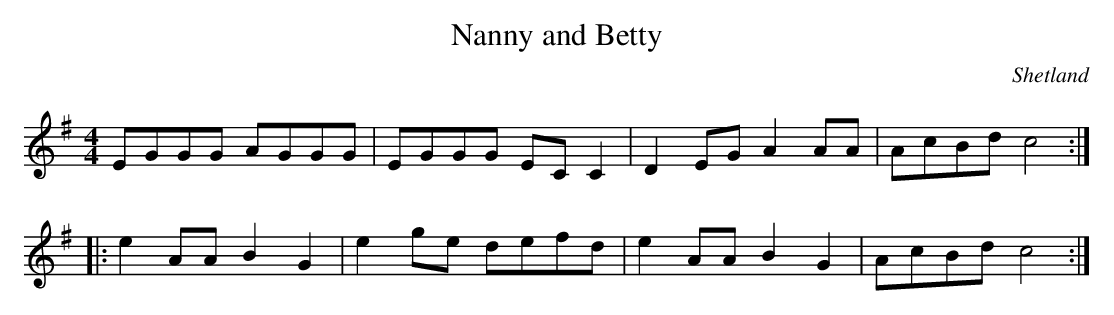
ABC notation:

X:1
T:Nanny and Betty
M:4/4
O:Shetland
K:A dorian
EGGG AGGG | EGGG ECC2 | D2EG A2AA | AcBd c4 :|
|:\
e2AA B2G2 | e2 ge defd | e2AA B2G2 | AcBd c4:|
